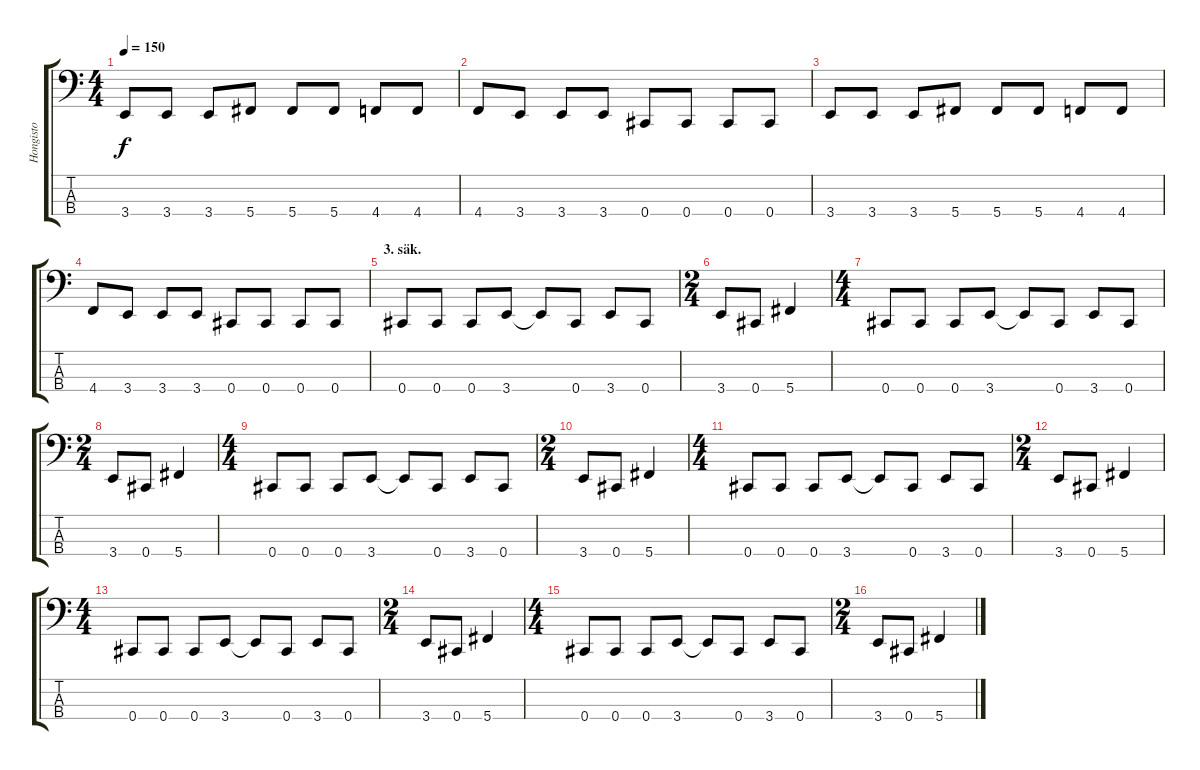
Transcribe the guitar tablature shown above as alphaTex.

\track ("Hongisto" "Hongisto") {instrument electricbassfinger}
\staff {score tabs}
\tuning (Gb2 Db2 Ab1 Db1) {hide}
\ts (4 4)
\tempo 150
\clef f4
\ks c
3.4.8{dy f} 3.4.8 3.4.8 5.4.8 5.4.8 5.4.8 4.4.8 4.4.8 |
4.4.8 3.4.8 3.4.8 3.4.8 0.4.8 0.4.8 0.4.8 0.4.8 |
3.4.8 3.4.8 3.4.8 5.4.8 5.4.8 5.4.8 4.4.8 4.4.8 |
4.4.8 3.4.8 3.4.8 3.4.8 0.4.8 0.4.8 0.4.8 0.4.8 |
\section ("" "3. säk.")
0.4.8 0.4.8 0.4.8 3.4.8 3.4{t}.8 0.4.8 3.4.8 0.4.8 |
\ts (2 4)
3.4.8 0.4.8 5.4.4 |
\ts (4 4)
0.4.8 0.4.8 0.4.8 3.4.8 3.4{t}.8 0.4.8 3.4.8 0.4.8 |
\ts (2 4)
3.4.8 0.4.8 5.4.4 |
\ts (4 4)
0.4.8 0.4.8 0.4.8 3.4.8 3.4{t}.8 0.4.8 3.4.8 0.4.8 |
\ts (2 4)
3.4.8 0.4.8 5.4.4 |
\ts (4 4)
0.4.8 0.4.8 0.4.8 3.4.8 3.4{t}.8 0.4.8 3.4.8 0.4.8 |
\ts (2 4)
3.4.8 0.4.8 5.4.4 |
\ts (4 4)
0.4.8 0.4.8 0.4.8 3.4.8 3.4{t}.8 0.4.8 3.4.8 0.4.8 |
\ts (2 4)
3.4.8 0.4.8 5.4.4 |
\ts (4 4)
0.4.8 0.4.8 0.4.8 3.4.8 3.4{t}.8 0.4.8 3.4.8 0.4.8 |
\ts (2 4)
3.4.8 0.4.8 5.4.4
